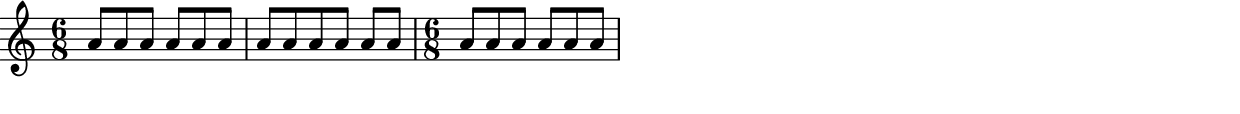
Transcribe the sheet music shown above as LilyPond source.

%% Generated by lilypond-book
%% Options: [exampleindent=10.16\mm,indent=0\mm,line-width=160\mm,paper-height=845.047\pt,paper-width=597.508\pt,papersize='(cons (* 597.508 pt) (* 845.047 pt)),quote]
\include "lilypond-book-preamble.ly"


% ****************************************************************
% Start cut-&-pastable-section
% ****************************************************************

#(ly:set-option 'eps-box-padding 3.000000)



\paper {
  #(set-paper-size '(cons (* 597.508 pt) (* 845.047 pt)))
  indent = 0\mm
  line-width = 160\mm
  % offset the left padding, also add 1mm as lilypond creates cropped
  % images with a little space on the right
  line-width = #(- line-width (* mm  3.000000) (* mm 1))
  line-width = 160\mm - 2.0 * 10.16\mm
  % offset the left padding, also add 1mm as lilypond creates cropped
  % images with a little space on the right
  line-width = #(- line-width (* mm  3.000000) (* mm 1))
}

\layout {
  
}




% ****************************************************************
% ly snippet:
% ****************************************************************
\sourcefileline 2716
\relative a' {
  \time 6/8
  \repeat unfold 6 { a8 }
  % group (4 + 2)
  \set Timing.beatStructure = 4,2
  \repeat unfold 6 { a8 }
  % go back to default behavior
  \time 6/8
  \repeat unfold 6 { a8 }
}


% ****************************************************************
% end ly snippet
% ****************************************************************
